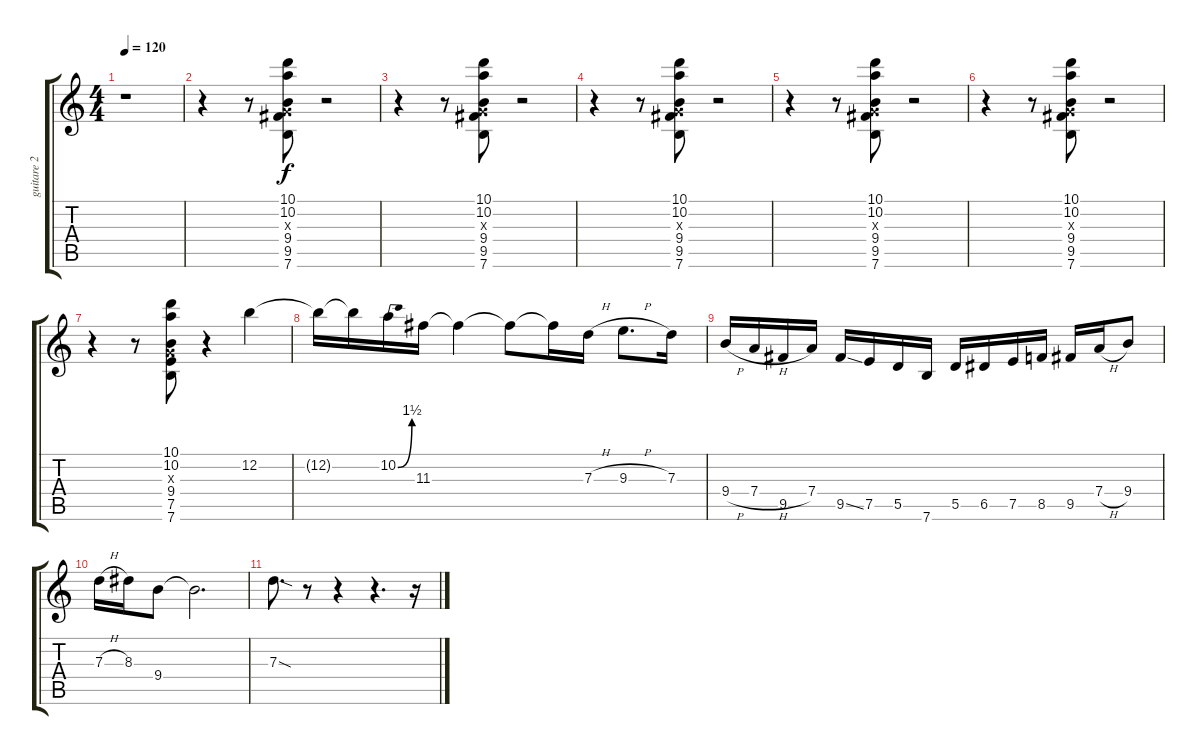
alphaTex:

\track ("guitare 2" "guitare 2") {instrument distortionguitar}
\staff {score tabs}
\tuning (E4 B3 G3 D3 A2 E2) {hide}
\ts (4 4)
\tempo 120
\clef g2
\ks c
r.1{dy f} |
r.4 r.8 (10.1 10.2 0.3{x} 9.4 9.5 7.6).8 r.2 |
r.4 r.8 (10.1 10.2 0.3{x} 9.4 9.5 7.6).8 r.2 |
r.4 r.8 (10.1 10.2 0.3{x} 9.4 9.5 7.6).8 r.2 |
r.4 r.8 (10.1 10.2 0.3{x} 9.4 9.5 7.6).8 r.2 |
r.4 r.8 (10.1 10.2 0.3{x} 9.4 9.5 7.6).8 r.2 |
r.4 r.8 (10.1 10.2 0.3{x} 9.4 7.5 7.6).8 r.4 12.2.4 |
12.2{t}.16 12.2{t}.16 10.2{be (bend 0 0 60 6)}.16 11.3.16 11.3{t}.4 11.3{t}.8 11.3{t}.16 7.3{h}.16 9.3{h}.8{d} 7.3.16 |
9.4{h}.16 7.4{h}.16 9.5.16 7.4.16 9.5{ss}.16 7.5.16 5.5.16 7.6.16 5.5.16 6.5.16 7.5.16 8.5.16 9.5.16 7.4{h}.16 9.4.8 |
7.3{h}.16 8.3.16 9.4.8 9.4{t}.2{d} |
7.3{sod}.8{d} r.8 r.4 r.4{d} r.16
